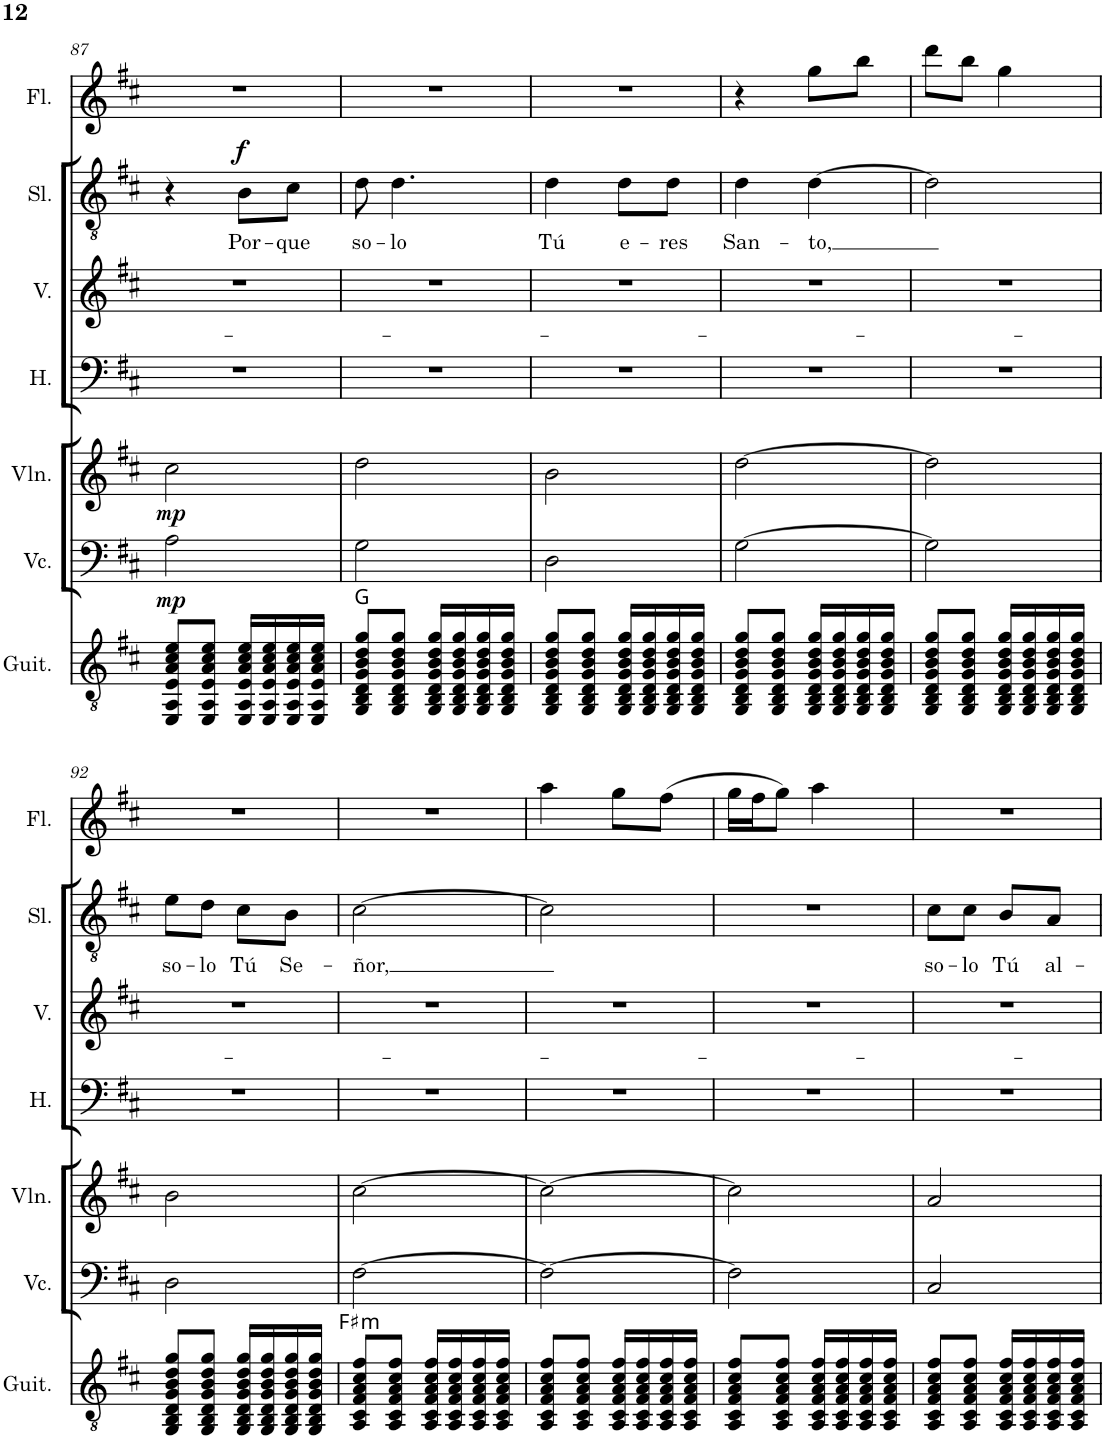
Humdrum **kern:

**kern	**harte	**kern	**dynam	**kern	**dynam	**kern	**kern	**kern	**text	**dynam	**kern
*part7	*part7	*part6	*part6	*part5	*part5	*part4	*part3	*part2	*part2	*part2	*part1
*staff7	*	*staff6	*staff6	*staff5	*staff5	*staff4	*staff3	*staff2	*staff2	*staff2	*staff1
*I"Guitarra clásica	*	*I"Violonchelo	*	*I"Violín	*	*I"Hombres	*I"Mujeres	*I"Solista	*	*	*I"Flauta
*I'Guit.	*	*I'Vc.	*	*I'Vln.	*	*I'H.	*	*I'Sl.	*	*	*I'Fl.
!!LO:PB:g=z
*clefGv2	*	*clefF4	*	*clefG2	*	*clefF4	*clefG2	*clefGv2	*	*	*clefG2
*k[f#c#]	*	*k[f#c#]	*	*k[f#c#]	*	*k[f#c#]	*k[f#c#]	*k[f#c#]	*	*	*k[f#c#]
*M2/4	*	*M2/4	*	*M2/4	*	*M2/4	*M2/4	*M2/4	*	*	*M2/4
=87	=87	=87	=87	=87	=87	=87	=87	=87	=87	=87	=87
!	!	!	!LO:DY:b	!	!LO:DY:b	!	!	!	!	!	!
8EE/ 8AA/ 8E/ 8A/ 8c#/ 8e/L	.	2A\	mp	2cc#\	mp	2r	2r	4r	.	.	2r
8EE/ 8AA/ 8E/ 8A/ 8c#/ 8e/J	.	.	.	.	.	.	.	.	.	.	.
!	!	!	!	!	!	!	!	!	!LO:LY:b	!LO:DY:a	!
16EE/ 16AA/ 16E/ 16A/ 16c#/ 16e/LL	.	.	.	.	.	.	.	8B\L	Por-	f	.
16EE/ 16AA/ 16E/ 16A/ 16c#/ 16e/	.	.	.	.	.	.	.	.	.	.	.
!	!	!	!	!	!	!	!	!	!LO:LY:b	!	!
16EE/ 16AA/ 16E/ 16A/ 16c#/ 16e/	.	.	.	.	.	.	.	8c#\J	-que	.	.
16EE/ 16AA/ 16E/ 16A/ 16c#/ 16e/JJ	.	.	.	.	.	.	.	.	.	.	.
=88	=88	=88	=88	=88	=88	=88	=88	=88	=88	=88	=88
!	!	!	!	!	!	!	!	!	!LO:LY:b	!	!
8GG/ 8BB/ 8D/ 8G/ 8B/ 8d/ 8g/L	G:maj	2G\	.	2dd\	.	2r	2r	8d\	so-	.	2r
!	!	!	!	!	!	!	!	!	!LO:LY:b	!	!
8GG/ 8BB/ 8D/ 8G/ 8B/ 8d/ 8g/J	.	.	.	.	.	.	.	4.d\	-lo	.	.
16GG/ 16BB/ 16D/ 16G/ 16B/ 16d/ 16g/LL	.	.	.	.	.	.	.	.	.	.	.
16GG/ 16BB/ 16D/ 16G/ 16B/ 16d/ 16g/	.	.	.	.	.	.	.	.	.	.	.
16GG/ 16BB/ 16D/ 16G/ 16B/ 16d/ 16g/	.	.	.	.	.	.	.	.	.	.	.
16GG/ 16BB/ 16D/ 16G/ 16B/ 16d/ 16g/JJ	.	.	.	.	.	.	.	.	.	.	.
=89	=89	=89	=89	=89	=89	=89	=89	=89	=89	=89	=89
!	!	!	!	!	!	!	!	!	!LO:LY:b	!	!
8GG/ 8BB/ 8D/ 8G/ 8B/ 8d/ 8g/L	.	2D\	.	2b\	.	2r	2r	4d\	Tú	.	2r
8GG/ 8BB/ 8D/ 8G/ 8B/ 8d/ 8g/J	.	.	.	.	.	.	.	.	.	.	.
!	!	!	!	!	!	!	!	!	!LO:LY:b	!	!
16GG/ 16BB/ 16D/ 16G/ 16B/ 16d/ 16g/LL	.	.	.	.	.	.	.	8d\L	e-	.	.
16GG/ 16BB/ 16D/ 16G/ 16B/ 16d/ 16g/	.	.	.	.	.	.	.	.	.	.	.
!	!	!	!	!	!	!	!	!	!LO:LY:b	!	!
16GG/ 16BB/ 16D/ 16G/ 16B/ 16d/ 16g/	.	.	.	.	.	.	.	8d\J	-res	.	.
16GG/ 16BB/ 16D/ 16G/ 16B/ 16d/ 16g/JJ	.	.	.	.	.	.	.	.	.	.	.
=90	=90	=90	=90	=90	=90	=90	=90	=90	=90	=90	=90
!	!	!	!	!	!	!	!	!	!LO:LY:b	!	!
8GG/ 8BB/ 8D/ 8G/ 8B/ 8d/ 8g/L	.	[2G\	.	[2dd\	.	2r	2r	4d\	San-	.	4r
8GG/ 8BB/ 8D/ 8G/ 8B/ 8d/ 8g/J	.	.	.	.	.	.	.	.	.	.	.
!	!	!	!	!	!	!	!	!	!LO:LY:b	!	!
16GG/ 16BB/ 16D/ 16G/ 16B/ 16d/ 16g/LL	.	.	.	.	.	.	.	[4d\	-to,	.	8gg\L
16GG/ 16BB/ 16D/ 16G/ 16B/ 16d/ 16g/	.	.	.	.	.	.	.	.	.	.	.
16GG/ 16BB/ 16D/ 16G/ 16B/ 16d/ 16g/	.	.	.	.	.	.	.	.	.	.	8bb\J
16GG/ 16BB/ 16D/ 16G/ 16B/ 16d/ 16g/JJ	.	.	.	.	.	.	.	.	.	.	.
=91	=91	=91	=91	=91	=91	=91	=91	=91	=91	=91	=91
8GG/ 8BB/ 8D/ 8G/ 8B/ 8d/ 8g/L	.	2G\]	.	2dd\]	.	2r	2r	2d\]	.	.	8ddd\L
8GG/ 8BB/ 8D/ 8G/ 8B/ 8d/ 8g/J	.	.	.	.	.	.	.	.	.	.	8bb\J
16GG/ 16BB/ 16D/ 16G/ 16B/ 16d/ 16g/LL	.	.	.	.	.	.	.	.	.	.	4gg\
16GG/ 16BB/ 16D/ 16G/ 16B/ 16d/ 16g/	.	.	.	.	.	.	.	.	.	.	.
16GG/ 16BB/ 16D/ 16G/ 16B/ 16d/ 16g/	.	.	.	.	.	.	.	.	.	.	.
16GG/ 16BB/ 16D/ 16G/ 16B/ 16d/ 16g/JJ	.	.	.	.	.	.	.	.	.	.	.
!!LO:LB:g=z
=92	=92	=92	=92	=92	=92	=92	=92	=92	=92	=92	=92
!	!	!	!	!	!	!	!	!	!LO:LY:b	!	!
8GG/ 8BB/ 8D/ 8G/ 8B/ 8d/ 8g/L	.	2D\	.	2b\	.	2r	2r	8e\L	so-	.	2r
!	!	!	!	!	!	!	!	!	!LO:LY:b	!	!
8GG/ 8BB/ 8D/ 8G/ 8B/ 8d/ 8g/J	.	.	.	.	.	.	.	8d\J	-lo	.	.
!	!	!	!	!	!	!	!	!	!LO:LY:b	!	!
16GG/ 16BB/ 16D/ 16G/ 16B/ 16d/ 16g/LL	.	.	.	.	.	.	.	8c#\L	Tú	.	.
16GG/ 16BB/ 16D/ 16G/ 16B/ 16d/ 16g/	.	.	.	.	.	.	.	.	.	.	.
!	!	!	!	!	!	!	!	!	!LO:LY:b	!	!
16GG/ 16BB/ 16D/ 16G/ 16B/ 16d/ 16g/	.	.	.	.	.	.	.	8B\J	Se-	.	.
16GG/ 16BB/ 16D/ 16G/ 16B/ 16d/ 16g/JJ	.	.	.	.	.	.	.	.	.	.	.
=93	=93	=93	=93	=93	=93	=93	=93	=93	=93	=93	=93
!	!LO:H:kt=m	!	!	!	!	!	!	!	!LO:LY:b	!	!
8AA/ 8C#/ 8F#/ 8A/ 8c#/ 8f#/L	F#:min	[2F#\	.	[2cc#\	.	2r	2r	[2c#\	-ñor,	.	2r
8AA/ 8C#/ 8F#/ 8A/ 8c#/ 8f#/J	.	.	.	.	.	.	.	.	.	.	.
16AA/ 16C#/ 16F#/ 16A/ 16c#/ 16f#/LL	.	.	.	.	.	.	.	.	.	.	.
16AA/ 16C#/ 16F#/ 16A/ 16c#/ 16f#/	.	.	.	.	.	.	.	.	.	.	.
16AA/ 16C#/ 16F#/ 16A/ 16c#/ 16f#/	.	.	.	.	.	.	.	.	.	.	.
16AA/ 16C#/ 16F#/ 16A/ 16c#/ 16f#/JJ	.	.	.	.	.	.	.	.	.	.	.
=94	=94	=94	=94	=94	=94	=94	=94	=94	=94	=94	=94
8AA/ 8C#/ 8F#/ 8A/ 8c#/ 8f#/L	.	2F#\_	.	2cc#\_	.	2r	2r	2c#\]	.	.	4aa\
8AA/ 8C#/ 8F#/ 8A/ 8c#/ 8f#/J	.	.	.	.	.	.	.	.	.	.	.
16AA/ 16C#/ 16F#/ 16A/ 16c#/ 16f#/LL	.	.	.	.	.	.	.	.	.	.	8gg\L
16AA/ 16C#/ 16F#/ 16A/ 16c#/ 16f#/	.	.	.	.	.	.	.	.	.	.	.
16AA/ 16C#/ 16F#/ 16A/ 16c#/ 16f#/	.	.	.	.	.	.	.	.	.	.	(8ff#\J
16AA/ 16C#/ 16F#/ 16A/ 16c#/ 16f#/JJ	.	.	.	.	.	.	.	.	.	.	.
=95	=95	=95	=95	=95	=95	=95	=95	=95	=95	=95	=95
8AA/ 8C#/ 8F#/ 8A/ 8c#/ 8f#/L	.	2F#\]	.	2cc#\]	.	2r	2r	2r	.	.	16gg\LL
.	.	.	.	.	.	.	.	.	.	.	16ff#\J
8AA/ 8C#/ 8F#/ 8A/ 8c#/ 8f#/J	.	.	.	.	.	.	.	.	.	.	8gg\J)
16AA/ 16C#/ 16F#/ 16A/ 16c#/ 16f#/LL	.	.	.	.	.	.	.	.	.	.	4aa\
16AA/ 16C#/ 16F#/ 16A/ 16c#/ 16f#/	.	.	.	.	.	.	.	.	.	.	.
16AA/ 16C#/ 16F#/ 16A/ 16c#/ 16f#/	.	.	.	.	.	.	.	.	.	.	.
16AA/ 16C#/ 16F#/ 16A/ 16c#/ 16f#/JJ	.	.	.	.	.	.	.	.	.	.	.
=96	=96	=96	=96	=96	=96	=96	=96	=96	=96	=96	=96
!	!	!	!	!	!	!	!	!	!LO:LY:b	!	!
8AA/ 8C#/ 8F#/ 8A/ 8c#/ 8f#/L	.	2C#/	.	2a/	.	2r	2r	8c#\L	so-	.	2r
!	!	!	!	!	!	!	!	!	!LO:LY:b	!	!
8AA/ 8C#/ 8F#/ 8A/ 8c#/ 8f#/J	.	.	.	.	.	.	.	8c#\J	-lo	.	.
!	!	!	!	!	!	!	!	!	!LO:LY:b	!	!
16AA/ 16C#/ 16F#/ 16A/ 16c#/ 16f#/LL	.	.	.	.	.	.	.	8B/L	Tú	.	.
16AA/ 16C#/ 16F#/ 16A/ 16c#/ 16f#/	.	.	.	.	.	.	.	.	.	.	.
!	!	!	!	!	!	!	!	!	!LO:LY:b	!	!
16AA/ 16C#/ 16F#/ 16A/ 16c#/ 16f#/	.	.	.	.	.	.	.	8A/J	al-	.	.
16AA/ 16C#/ 16F#/ 16A/ 16c#/ 16f#/JJ	.	.	.	.	.	.	.	.	.	.	.
=	=	=	=	=	=	=	=	=	=	=	=
*-	*-	*-	*-	*-	*-	*-	*-	*-	*-	*-	*-
